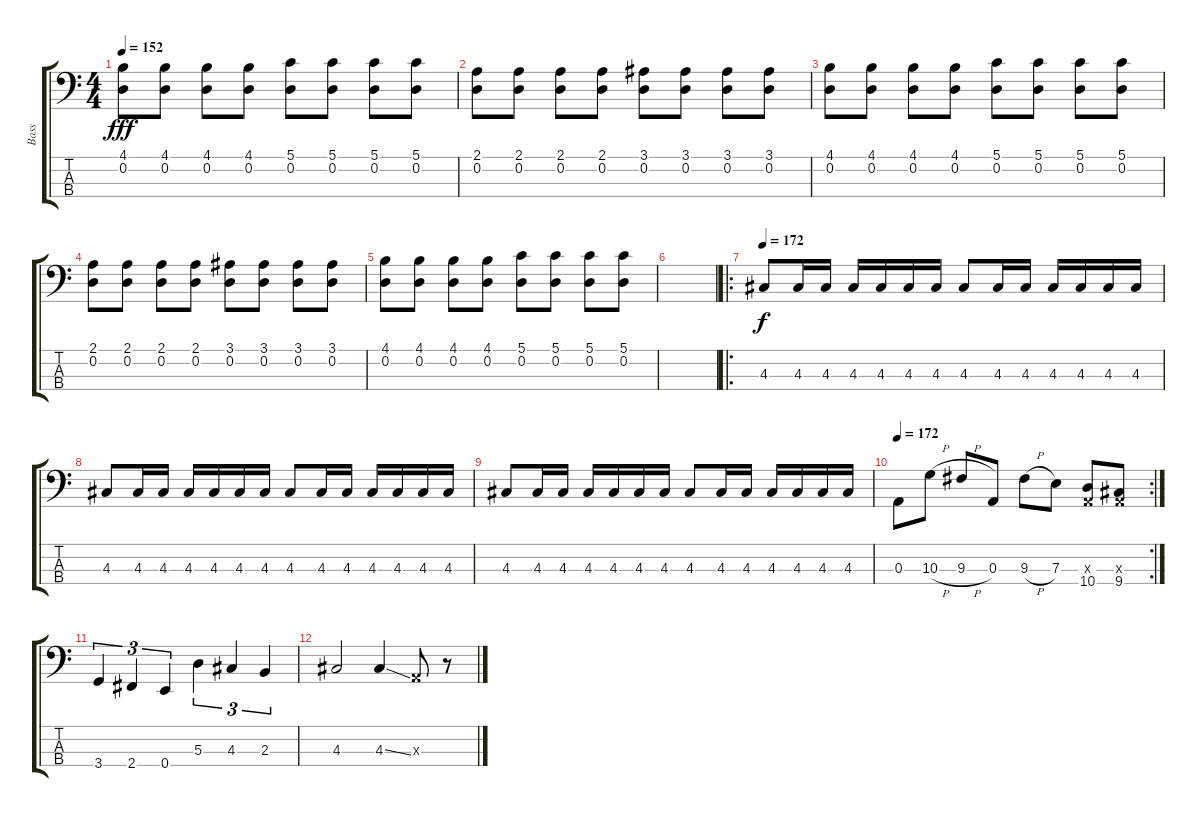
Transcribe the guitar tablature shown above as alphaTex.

\track ("Bass" "Bass") {instrument electricbasspick}
\staff {score tabs}
\tuning (G2 D2 A1 E1) {hide}
\ts (4 4)
\tempo 152
\clef f4
\ks c
(4.1 0.2).8{dy fff} (4.1 0.2).8 (4.1 0.2).8 (4.1 0.2).8 (5.1 0.2).8 (5.1 0.2).8 (5.1 0.2).8 (5.1 0.2).8 |
(2.1 0.2).8 (2.1 0.2).8 (2.1 0.2).8 (2.1 0.2).8 (3.1 0.2).8 (3.1 0.2).8 (3.1 0.2).8 (3.1 0.2).8 |
(4.1 0.2).8 (4.1 0.2).8 (4.1 0.2).8 (4.1 0.2).8 (5.1 0.2).8 (5.1 0.2).8 (5.1 0.2).8 (5.1 0.2).8 |
(2.1 0.2).8 (2.1 0.2).8 (2.1 0.2).8 (2.1 0.2).8 (3.1 0.2).8 (3.1 0.2).8 (3.1 0.2).8 (3.1 0.2).8 |
(4.1 0.2).8 (4.1 0.2).8 (4.1 0.2).8 (4.1 0.2).8 (5.1 0.2).8 (5.1 0.2).8 (5.1 0.2).8 (5.1 0.2).8 |
|
\ro
\tempo 172
4.3.8{dy f} 4.3.16 4.3.16 4.3.16 4.3.16 4.3.16 4.3.16 4.3.8 4.3.16 4.3.16 4.3.16 4.3.16 4.3.16 4.3.16 |
4.3.8 4.3.16 4.3.16 4.3.16 4.3.16 4.3.16 4.3.16 4.3.8 4.3.16 4.3.16 4.3.16 4.3.16 4.3.16 4.3.16 |
4.3.8 4.3.16 4.3.16 4.3.16 4.3.16 4.3.16 4.3.16 4.3.8 4.3.16 4.3.16 4.3.16 4.3.16 4.3.16 4.3.16 |
\rc 2
\tempo 172
0.3.8 10.3{h}.8 9.3{h}.8 0.3.8 9.3{h}.8 7.3.8 (0.3{x} 10.4).8 (0.3{x} 9.4).8 |
3.4.4{tu (3 2)} 2.4.4{tu (3 2)} 0.4.4{tu (3 2)} 5.3.4{tu (3 2)} 4.3.4{tu (3 2)} 2.3.4{tu (3 2)} |
4.3.2 4.3{ss}.4 0.3{x}.8 r.8
